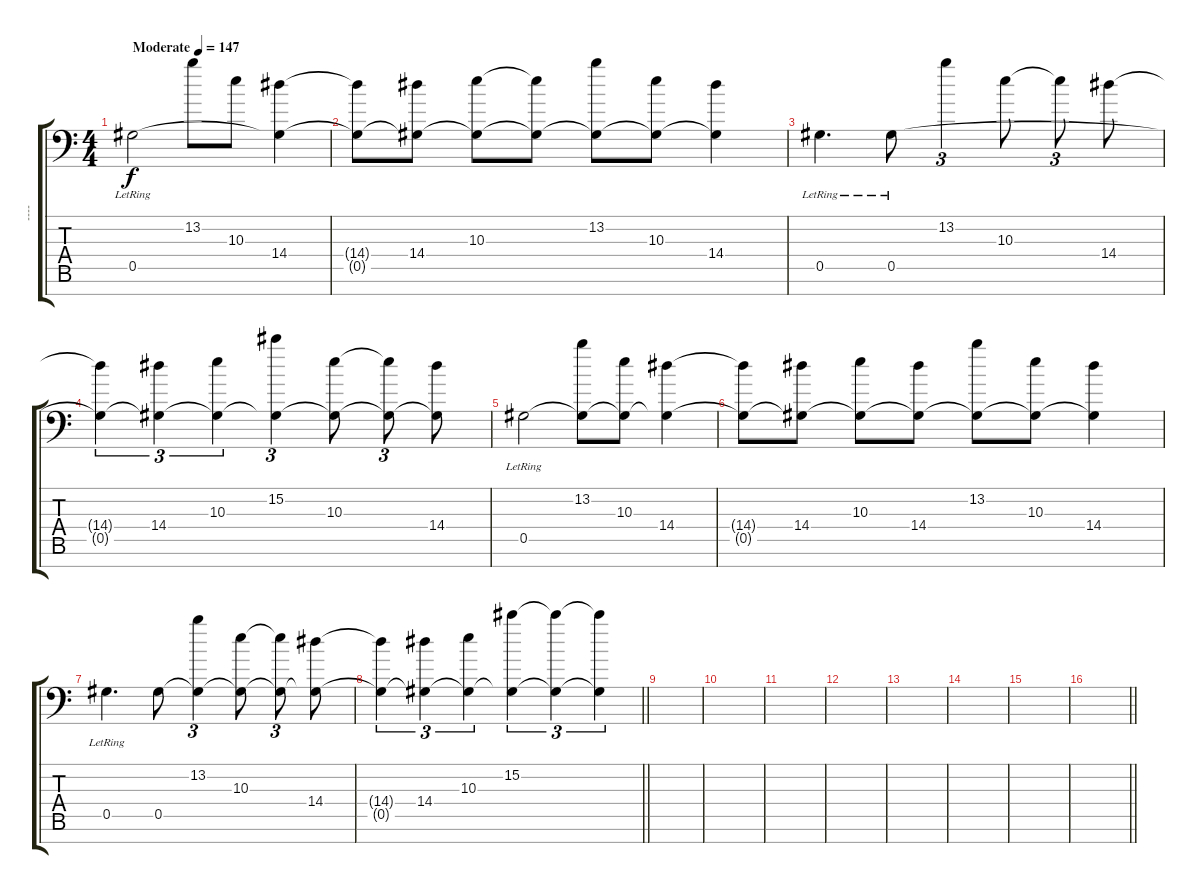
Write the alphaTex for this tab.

\track ("----" "----") {instrument electricguitarjazz}
\staff {score tabs}
\tuning (Eb4 Bb3 Gb3 Db3 Ab2 Eb2 Ab1) {hide}
\ts (4 4)
\tempo (147 "Moderate")
\clef f4
\ks c
0.5{lr}.2{dy f instrument electricguitarjazz} 13.2.8 10.3.8 (14.4 0.5{t}).4 |
(14.4{t} 0.5{t}).8 (14.4 0.5{t}).8 (10.3 0.5{t}).8 (10.3{t} 0.5{t}).8 (13.2 0.5{t}).8 (10.3 0.5{t}).8 (14.4 0.5{t}).4 |
0.5{lr}.4{d} 0.5{lr}.8 13.2.4{tu (3 2)} 10.3.8 10.3{t}.8{tu (3 2)} 14.4.8 |
(14.4{t} 0.5{t}).4{tu (3 2)} (14.4 0.5{t}).4{tu (3 2)} (10.3 0.5{t}).4{tu (3 2)} (15.2 0.5{t}).4{tu (3 2)} (10.3 0.5{t}).8 (10.3{t} 0.5{t}).8{tu (3 2)} (14.4 0.5{t}).8 |
0.5{lr}.2 (13.2 0.5{t}).8 (10.3 0.5{t}).8 (14.4 0.5{t}).4 |
(14.4{t} 0.5{t}).8 (14.4 0.5{t}).8 (10.3 0.5{t}).8 (14.4 0.5{t}).8 (13.2 0.5{t}).8 (10.3 0.5{t}).8 (14.4 0.5{t}).4 |
0.5{lr}.4{d} 0.5.8 (13.2 0.5{t}).4{tu (3 2)} (10.3 0.5{t}).8 (10.3{t} 0.5{t}).8{tu (3 2)} (14.4 0.5{t}).8 |
\barLineRight lightlight
(14.4{t} 0.5{t}).4{tu (3 2)} (14.4 0.5{t}).4{tu (3 2)} (10.3 0.5{t}).4{tu (3 2)} (15.2 0.5{t}).4{tu (3 2)} (15.2{t} 0.5{t}).4{tu (3 2)} (15.2{t} 0.5{t}).4{tu (3 2)} |
\section ("" "")
|
|
|
|
|
|
|
\barLineRight lightlight
